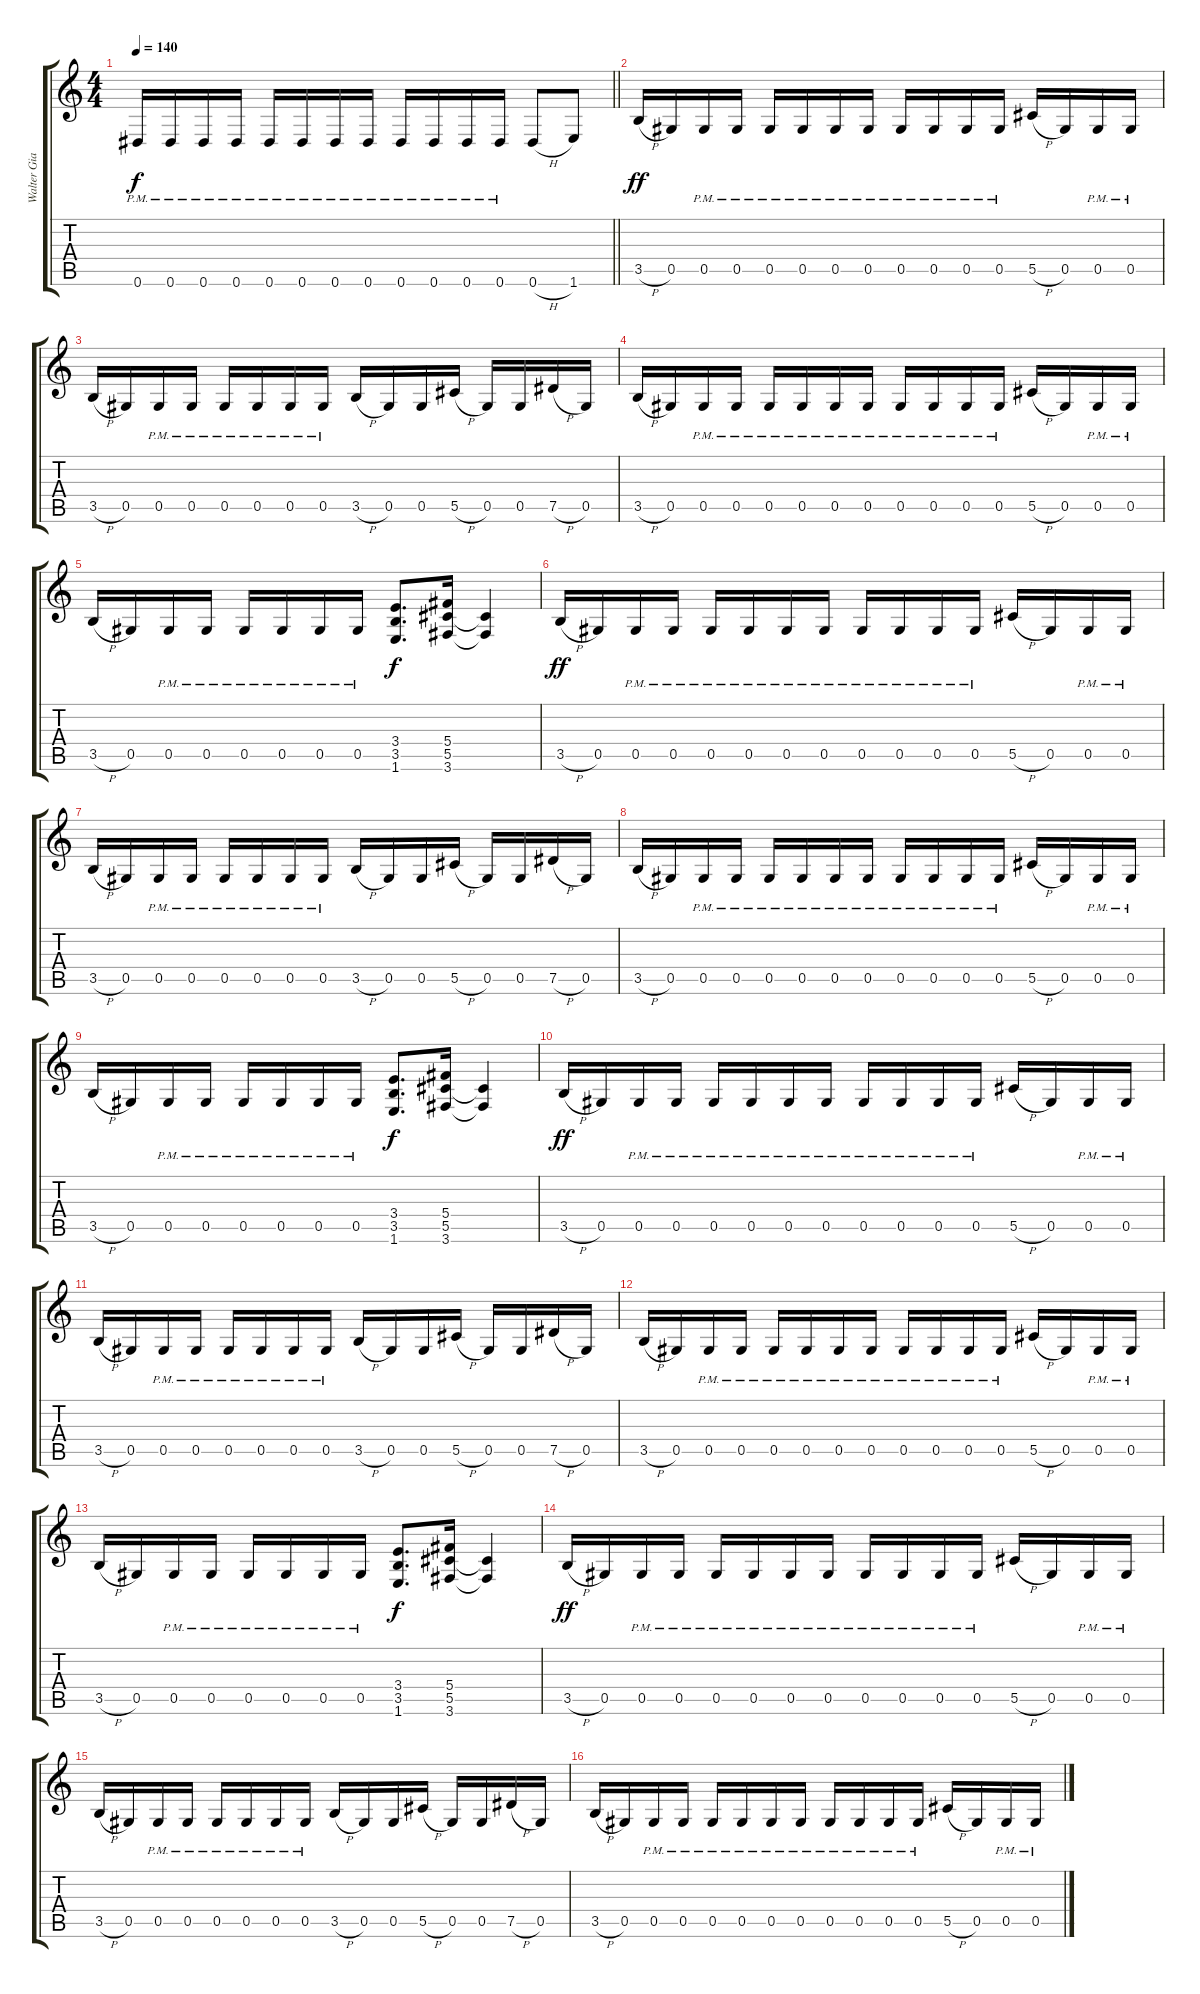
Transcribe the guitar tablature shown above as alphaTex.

\track ("Walter Giardino" "Walter Gia") {instrument distortionguitar}
\staff {score tabs}
\tuning (Eb4 Bb3 Gb3 Db3 Ab2 Eb2) {hide}
\ts (4 4)
\tempo 140
\clef g2
\barLineRight lightlight
\ks c
0.6{pm}.16{dy f} 0.6{pm}.16 0.6{pm}.16 0.6{pm}.16 0.6{pm}.16 0.6{pm}.16 0.6{pm}.16 0.6{pm}.16 0.6{pm}.16 0.6{pm}.16 0.6{pm}.16 0.6{pm}.16 0.6{h}.8 1.6.8 |
3.5{h}.16{dy ff} 0.5.16 0.5{pm}.16 0.5{pm}.16 0.5{pm}.16 0.5{pm}.16 0.5{pm}.16 0.5{pm}.16 0.5{pm}.16 0.5{pm}.16 0.5{pm}.16 0.5{pm}.16 5.5{h}.16 0.5.16 0.5{pm}.16 0.5{pm}.16 |
3.5{h}.16 0.5.16 0.5{pm}.16 0.5{pm}.16 0.5{pm}.16 0.5{pm}.16 0.5{pm}.16 0.5{pm}.16 3.5{h}.16 0.5.16 0.5.16 5.5{h}.16 0.5.16 0.5.16 7.5{h}.16 0.5.16 |
3.5{h}.16 0.5.16 0.5{pm}.16 0.5{pm}.16 0.5{pm}.16 0.5{pm}.16 0.5{pm}.16 0.5{pm}.16 0.5{pm}.16 0.5{pm}.16 0.5{pm}.16 0.5{pm}.16 5.5{h}.16 0.5.16 0.5{pm}.16 0.5{pm}.16 |
3.5{h}.16 0.5.16 0.5{pm}.16 0.5{pm}.16 0.5{pm}.16 0.5{pm}.16 0.5{pm}.16 0.5{pm}.16 (3.4 3.5 1.6).8{d dy f} (5.4 5.5 3.6).16 (5.5{t} 3.6{t}).4 |
3.5{h}.16{dy ff} 0.5.16 0.5{pm}.16 0.5{pm}.16 0.5{pm}.16 0.5{pm}.16 0.5{pm}.16 0.5{pm}.16 0.5{pm}.16 0.5{pm}.16 0.5{pm}.16 0.5{pm}.16 5.5{h}.16 0.5.16 0.5{pm}.16 0.5{pm}.16 |
3.5{h}.16 0.5.16 0.5{pm}.16 0.5{pm}.16 0.5{pm}.16 0.5{pm}.16 0.5{pm}.16 0.5{pm}.16 3.5{h}.16 0.5.16 0.5.16 5.5{h}.16 0.5.16 0.5.16 7.5{h}.16 0.5.16 |
3.5{h}.16 0.5.16 0.5{pm}.16 0.5{pm}.16 0.5{pm}.16 0.5{pm}.16 0.5{pm}.16 0.5{pm}.16 0.5{pm}.16 0.5{pm}.16 0.5{pm}.16 0.5{pm}.16 5.5{h}.16 0.5.16 0.5{pm}.16 0.5{pm}.16 |
3.5{h}.16 0.5.16 0.5{pm}.16 0.5{pm}.16 0.5{pm}.16 0.5{pm}.16 0.5{pm}.16 0.5{pm}.16 (3.4 3.5 1.6).8{d dy f} (5.4 5.5 3.6).16 (5.5{t} 3.6{t}).4 |
3.5{h}.16{dy ff} 0.5.16 0.5{pm}.16 0.5{pm}.16 0.5{pm}.16 0.5{pm}.16 0.5{pm}.16 0.5{pm}.16 0.5{pm}.16 0.5{pm}.16 0.5{pm}.16 0.5{pm}.16 5.5{h}.16 0.5.16 0.5{pm}.16 0.5{pm}.16 |
3.5{h}.16 0.5.16 0.5{pm}.16 0.5{pm}.16 0.5{pm}.16 0.5{pm}.16 0.5{pm}.16 0.5{pm}.16 3.5{h}.16 0.5.16 0.5.16 5.5{h}.16 0.5.16 0.5.16 7.5{h}.16 0.5.16 |
3.5{h}.16 0.5.16 0.5{pm}.16 0.5{pm}.16 0.5{pm}.16 0.5{pm}.16 0.5{pm}.16 0.5{pm}.16 0.5{pm}.16 0.5{pm}.16 0.5{pm}.16 0.5{pm}.16 5.5{h}.16 0.5.16 0.5{pm}.16 0.5{pm}.16 |
3.5{h}.16 0.5.16 0.5{pm}.16 0.5{pm}.16 0.5{pm}.16 0.5{pm}.16 0.5{pm}.16 0.5{pm}.16 (3.4 3.5 1.6).8{d dy f} (5.4 5.5 3.6).16 (5.5{t} 3.6{t}).4 |
3.5{h}.16{dy ff} 0.5.16 0.5{pm}.16 0.5{pm}.16 0.5{pm}.16 0.5{pm}.16 0.5{pm}.16 0.5{pm}.16 0.5{pm}.16 0.5{pm}.16 0.5{pm}.16 0.5{pm}.16 5.5{h}.16 0.5.16 0.5{pm}.16 0.5{pm}.16 |
3.5{h}.16 0.5.16 0.5{pm}.16 0.5{pm}.16 0.5{pm}.16 0.5{pm}.16 0.5{pm}.16 0.5{pm}.16 3.5{h}.16 0.5.16 0.5.16 5.5{h}.16 0.5.16 0.5.16 7.5{h}.16 0.5.16 |
3.5{h}.16 0.5.16 0.5{pm}.16 0.5{pm}.16 0.5{pm}.16 0.5{pm}.16 0.5{pm}.16 0.5{pm}.16 0.5{pm}.16 0.5{pm}.16 0.5{pm}.16 0.5{pm}.16 5.5{h}.16 0.5.16 0.5{pm}.16 0.5{pm}.16
